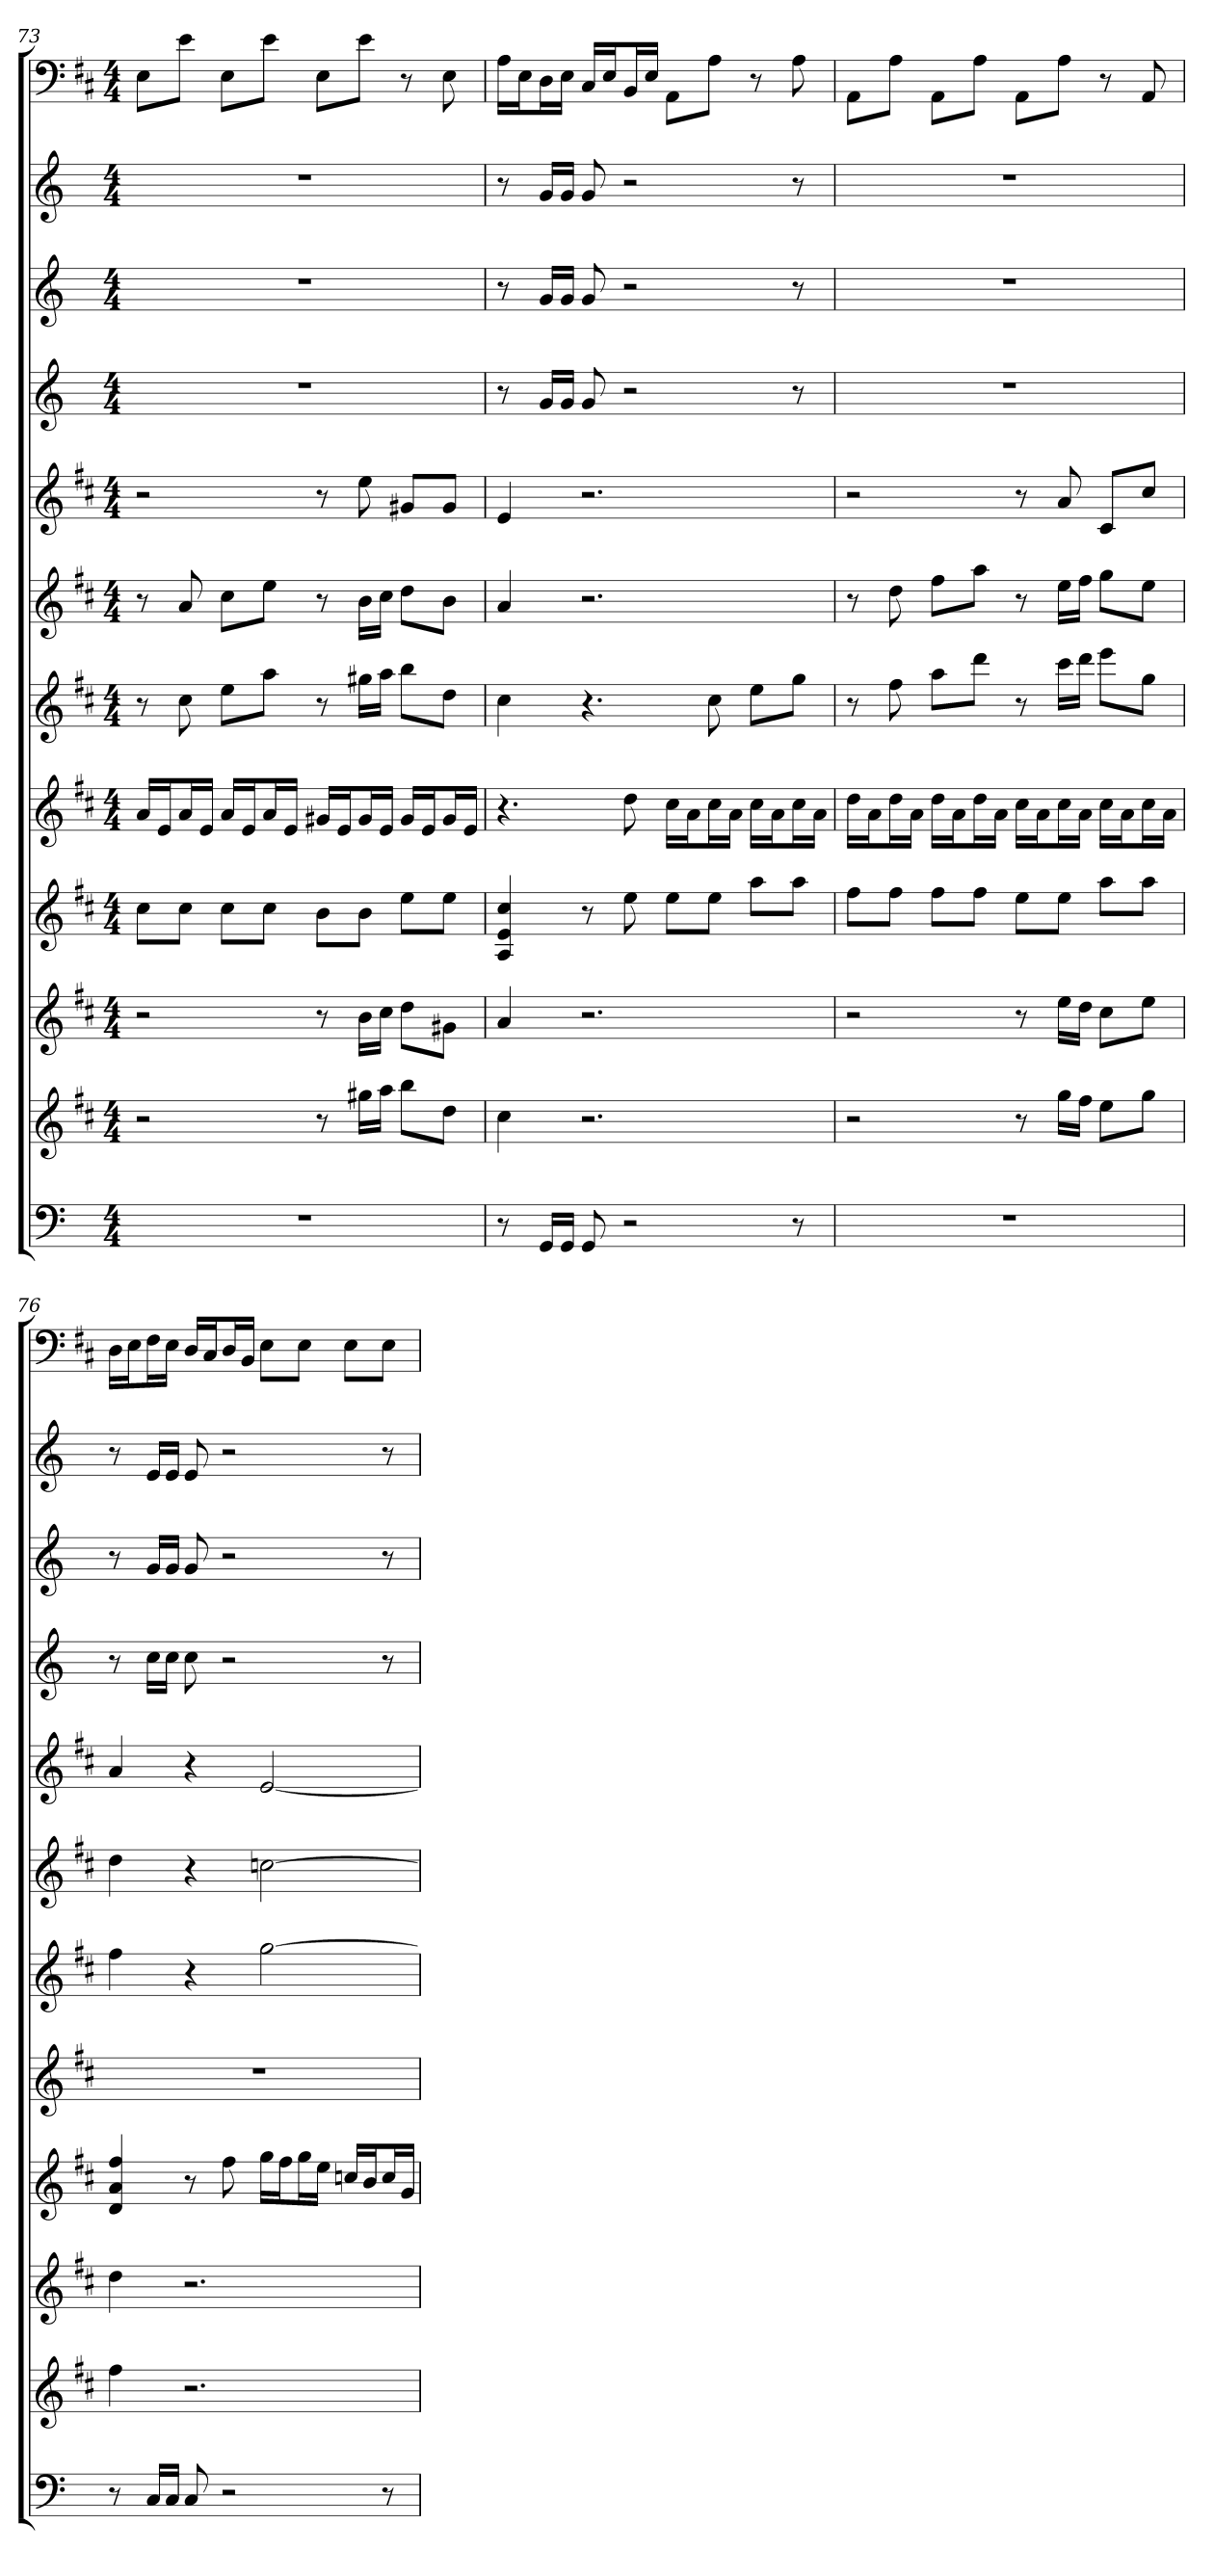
**kern	**kern	**kern	**kern	**kern	**kern	**kern	**kern	**kern	**kern	**kern	**kern
*part12	*part11	*part10	*part9	*part8	*part7	*part6	*part5	*part4	*part3	*part2	*part1
*staff12	*staff11	*staff10	*staff9	*staff8	*staff7	*staff6	*staff5	*staff4	*staff3	*staff2	*staff1
*k[]	*k[f#c#]	*k[f#c#]	*k[f#c#]	*k[f#c#]	*k[f#c#]	*k[f#c#]	*k[f#c#]	*k[]	*k[]	*k[]	*k[f#c#]
*M4/4	*M4/4	*M4/4	*M4/4	*M4/4	*M4/4	*M4/4	*M4/4	*M4/4	*M4/4	*M4/4	*M4/4
=73	=73	=73	=73	=73	=73	=73	=73	=73	=73	=73	=73
1r	2r	2r	8cc#L	16aLL	8r	8r	2r	1r	1r	1r	8EL
.	.	.	.	16eJ	.	.	.	.	.	.	.
.	.	.	8cc#J	16aL	8cc#	8a	.	.	.	.	8eJ
.	.	.	.	16eJJ	.	.	.	.	.	.	.
.	.	.	8cc#L	16aLL	8eeL	8cc#L	.	.	.	.	8EL
.	.	.	.	16eJ	.	.	.	.	.	.	.
.	.	.	8cc#J	16aL	8aaJ	8eeJ	.	.	.	.	8eJ
.	.	.	.	16eJJ	.	.	.	.	.	.	.
.	8r	8r	8bL	16g#XLL	8r	8r	8r	.	.	.	8EL
.	.	.	.	16eJ	.	.	.	.	.	.	.
.	16gg#XLL	16bLL	8bJ	16g#L	16gg#XLL	16bLL	8ee	.	.	.	8eJ
.	16aaJJ	16cc#JJ	.	16eJJ	16aaJJ	16cc#JJ	.	.	.	.	.
.	8bbL	8ddL	8eeL	16g#LL	8bbL	8ddL	8g#XL	.	.	.	8r
.	.	.	.	16eJ	.	.	.	.	.	.	.
.	8ddJ	8g#XJ	8eeJ	16g#L	8ddJ	8bJ	8g#J	.	.	.	8E
.	.	.	.	16eJJ	.	.	.	.	.	.	.
=74	=74	=74	=74	=74	=74	=74	=74	=74	=74	=74	=74
8r	4cc#	4a	4A 4e 4cc#	4.r	4cc#	4a	4e	8r	8r	8r	16ALL
.	.	.	.	.	.	.	.	.	.	.	16EJ
16GGLL	.	.	.	.	.	.	.	16gLL	16gLL	16gLL	16DL
16GGJJ	.	.	.	.	.	.	.	16gJJ	16gJJ	16gJJ	16EJJ
8GG	2.r	2.r	8r	.	4.r	2.r	2.r	8g	8g	8g	16C#LL
.	.	.	.	.	.	.	.	.	.	.	16EJ
2r	.	.	8ee	8dd	.	.	.	2r	2r	2r	16BBL
.	.	.	.	.	.	.	.	.	.	.	16EJJ
.	.	.	8eeL	16cc#LL	.	.	.	.	.	.	8AAL
.	.	.	.	16aJ	.	.	.	.	.	.	.
.	.	.	8eeJ	16cc#L	8cc#	.	.	.	.	.	8AJ
.	.	.	.	16aJJ	.	.	.	.	.	.	.
.	.	.	8aaL	16cc#LL	8eeL	.	.	.	.	.	8r
.	.	.	.	16aJ	.	.	.	.	.	.	.
8r	.	.	8aaJ	16cc#L	8ggJ	.	.	8r	8r	8r	8A
.	.	.	.	16aJJ	.	.	.	.	.	.	.
=75	=75	=75	=75	=75	=75	=75	=75	=75	=75	=75	=75
1r	2r	2r	8ff#L	16ddLL	8r	8r	2r	1r	1r	1r	8AAL
.	.	.	.	16aJ	.	.	.	.	.	.	.
.	.	.	8ff#J	16ddL	8ff#	8dd	.	.	.	.	8AJ
.	.	.	.	16aJJ	.	.	.	.	.	.	.
.	.	.	8ff#L	16ddLL	8aaL	8ff#L	.	.	.	.	8AAL
.	.	.	.	16aJ	.	.	.	.	.	.	.
.	.	.	8ff#J	16ddL	8dddJ	8aaJ	.	.	.	.	8AJ
.	.	.	.	16aJJ	.	.	.	.	.	.	.
.	8r	8r	8eeL	16cc#LL	8r	8r	8r	.	.	.	8AAL
.	.	.	.	16aJ	.	.	.	.	.	.	.
.	16ggLL	16eeLL	8eeJ	16cc#L	16ccc#LL	16eeLL	8a	.	.	.	8AJ
.	16ff#JJ	16ddJJ	.	16aJJ	16dddJJ	16ff#JJ	.	.	.	.	.
.	8eeL	8cc#L	8aaL	16cc#LL	8eeeL	8ggL	8c#L	.	.	.	8r
.	.	.	.	16aJ	.	.	.	.	.	.	.
.	8ggJ	8eeJ	8aaJ	16cc#L	8ggJ	8eeJ	8cc#J	.	.	.	8AA
.	.	.	.	16aJJ	.	.	.	.	.	.	.
=76	=76	=76	=76	=76	=76	=76	=76	=76	=76	=76	=76
8r	4ff#	4dd	4d 4a 4ff#	1r	4ff#	4dd	4a	8r	8r	8r	16DLL
.	.	.	.	.	.	.	.	.	.	.	16EJ
16CLL	.	.	.	.	.	.	.	16ccLL	16gLL	16eLL	16F#L
16CJJ	.	.	.	.	.	.	.	16ccJJ	16gJJ	16eJJ	16EJJ
8C	2.r	2.r	8r	.	4r	4r	4r	8cc	8g	8e	16DLL
.	.	.	.	.	.	.	.	.	.	.	16C#J
2r	.	.	8ff#	.	.	.	.	2r	2r	2r	16DL
.	.	.	.	.	.	.	.	.	.	.	16BBJJ
.	.	.	16ggLL	.	[2gg	[2ccn	[2e	.	.	.	8EL
.	.	.	16ff#J	.	.	.	.	.	.	.	.
.	.	.	16ggL	.	.	.	.	.	.	.	8EJ
.	.	.	16eeJJ	.	.	.	.	.	.	.	.
.	.	.	16ccnLL	.	.	.	.	.	.	.	8EL
.	.	.	16bJ	.	.	.	.	.	.	.	.
8r	.	.	16ccL	.	.	.	.	8r	8r	8r	8EJ
.	.	.	16gJJ	.	.	.	.	.	.	.	.
=	=	=	=	=	=	=	=	=	=	=	=
*-	*-	*-	*-	*-	*-	*-	*-	*-	*-	*-	*-
